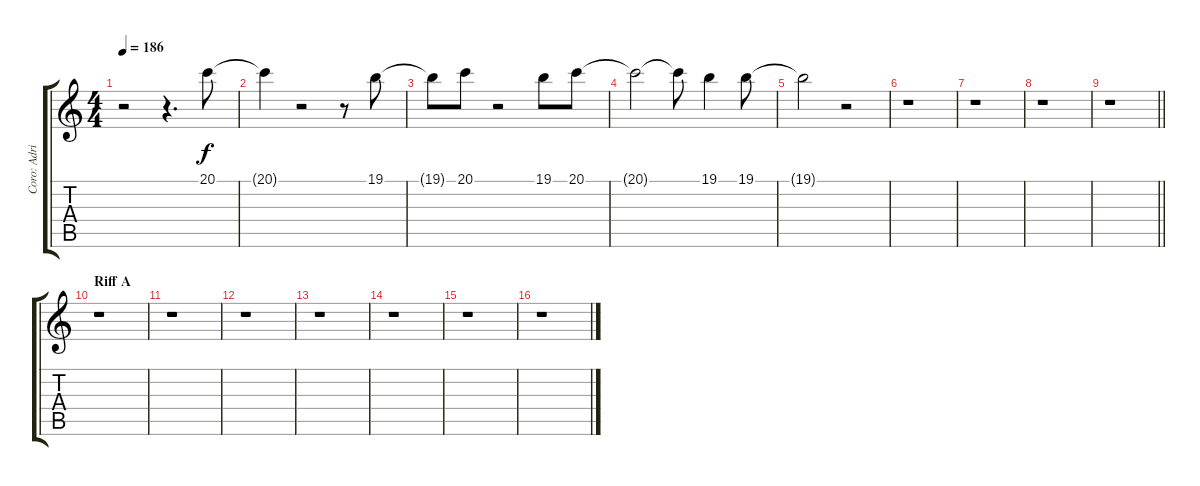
\track ("Coro: Adrian" "Coro: Adri") {instrument choiraahs}
\staff {score tabs}
\tuning (E4 B3 G3 D3 A2 E2) {hide}
\ts (4 4)
\tempo 186
\clef g2
\ks c
r.2{dy f} r.4{d} 20.1.8 |
20.1{t}.4 r.2 r.8 19.1.8 |
19.1{t}.8 20.1.8 r.2 19.1.8 20.1.8 |
20.1{t}.2 20.1{t}.8 19.1.4 19.1.8 |
19.1{t}.2 r.2 |
r.1 |
r.1 |
r.1 |
\barLineRight lightlight
r.1 |
\section ("" "Riff A")
r.1 |
r.1 |
r.1 |
r.1 |
r.1 |
r.1 |
r.1
